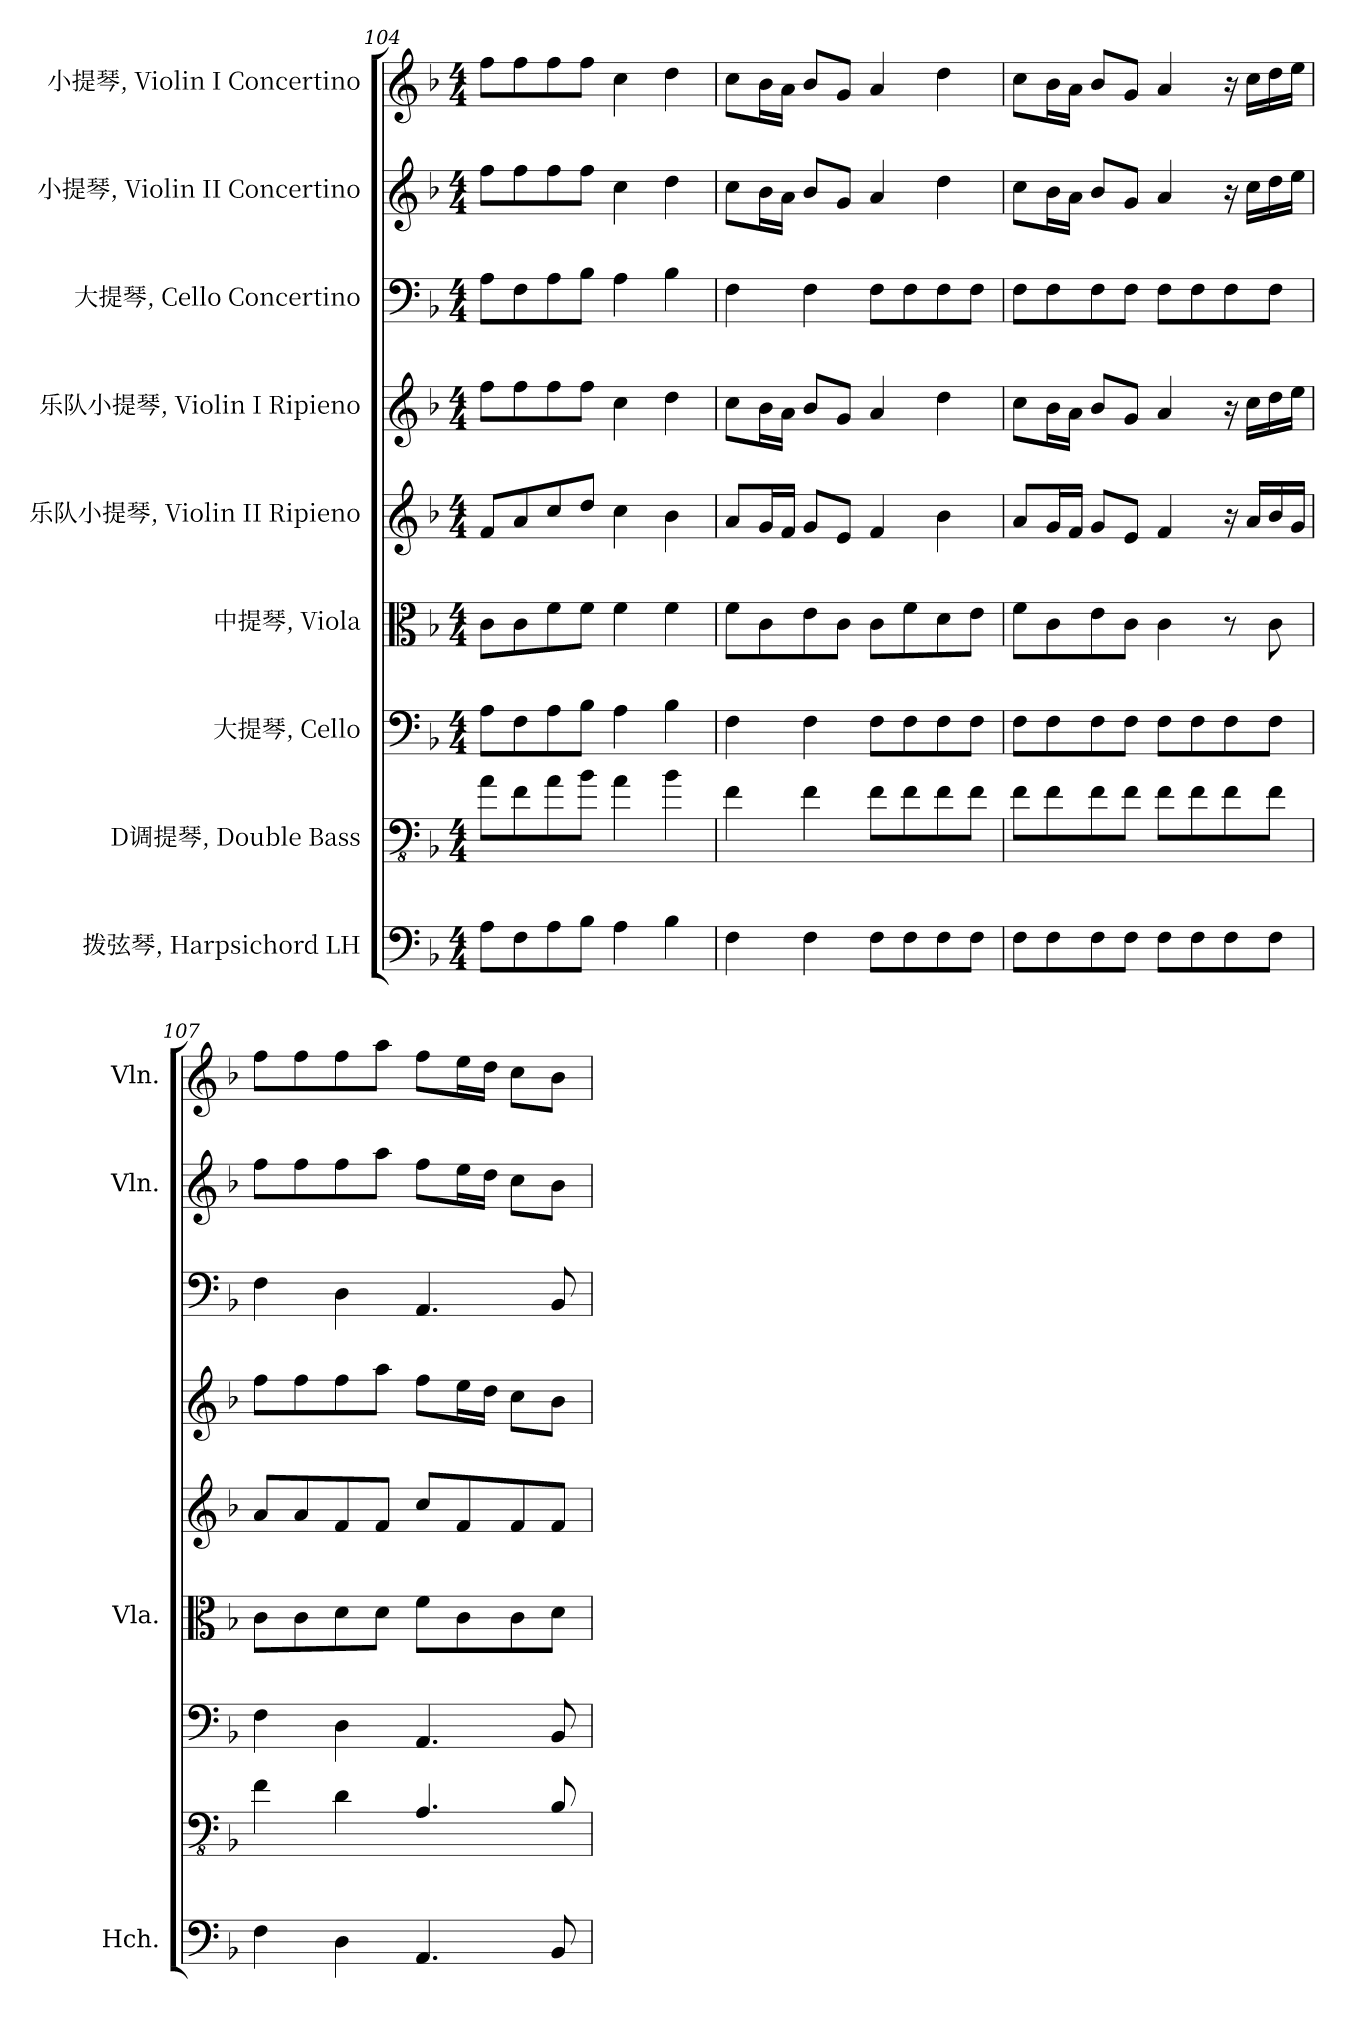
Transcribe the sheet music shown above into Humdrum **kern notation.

**kern	**kern	**kern	**kern	**kern	**kern	**kern	**kern	**kern
*part9	*part8	*part7	*part6	*part5	*part4	*part3	*part2	*part1
*staff9	*staff8	*staff7	*staff6	*staff5	*staff4	*staff3	*staff2	*staff1
*I"拨弦琴, Harpsichord LH	*I"D调提琴, Double Bass	*I"大提琴, Cello	*I"中提琴, Viola	*I"乐队小提琴, Violin II Ripieno	*I"乐队小提琴, Violin I Ripieno	*I"大提琴, Cello Concertino	*I"小提琴, Violin II Concertino	*I"小提琴, Violin I Concertino
*I'Hch.	*	*	*I'Vla.	*	*	*	*I'Vln.	*I'Vln.
*clefF4	*clefFv4	*clefF4	*clefC3	*clefG2	*clefG2	*clefF4	*clefG2	*clefG2
*	*ITrd7c12	*	*	*	*	*	*	*
*k[b-]	*k[b-]	*k[b-]	*k[b-]	*k[b-]	*k[b-]	*k[b-]	*k[b-]	*k[b-]
*M4/4	*M4/4	*M4/4	*M4/4	*M4/4	*M4/4	*M4/4	*M4/4	*M4/4
=104	=104	=104	=104	=104	=104	=104	=104	=104
8A\L	8AA\L	8A\L	8c\L	8f/L	8ff\L	8A\L	8ff\L	8ff\L
8F\	8FF\	8F\	8c\	8a/	8ff\	8F\	8ff\	8ff\
8A\	8AA\	8A\	8f\	8cc/	8ff\	8A\	8ff\	8ff\
8B-\J	8BB-\J	8B-\J	8f\J	8dd/J	8ff\J	8B-\J	8ff\J	8ff\J
4A\	4AA\	4A\	4f\	4cc\	4cc\	4A\	4cc\	4cc\
4B-\	4BB-\	4B-\	4f\	4b-\	4dd\	4B-\	4dd\	4dd\
=105	=105	=105	=105	=105	=105	=105	=105	=105
4F\	4FF\	4F\	8f\L	8a/L	8cc\L	4F\	8cc\L	8cc\L
.	.	.	8c\	16g/L	16b-\L	.	16b-\L	16b-\L
.	.	.	.	16f/JJ	16a\JJ	.	16a\JJ	16a\JJ
4F\	4FF\	4F\	8e\	8g/L	8b-/L	4F\	8b-/L	8b-/L
.	.	.	8c\J	8e/J	8g/J	.	8g/J	8g/J
8F\L	8FF\L	8F\L	8c\L	4f/	4a/	8F\L	4a/	4a/
8F\	8FF\	8F\	8f\	.	.	8F\	.	.
8F\	8FF\	8F\	8d\	4b-\	4dd\	8F\	4dd\	4dd\
8F\J	8FF\J	8F\J	8e\J	.	.	8F\J	.	.
!!LO:PB:g=z
=106	=106	=106	=106	=106	=106	=106	=106	=106
8F\L	8FF\L	8F\L	8f\L	8a/L	8cc\L	8F\L	8cc\L	8cc\L
8F\	8FF\	8F\	8c\	16g/L	16b-\L	8F\	16b-\L	16b-\L
.	.	.	.	16f/JJ	16a\JJ	.	16a\JJ	16a\JJ
8F\	8FF\	8F\	8e\	8g/L	8b-/L	8F\	8b-/L	8b-/L
8F\J	8FF\J	8F\J	8c\J	8e/J	8g/J	8F\J	8g/J	8g/J
8F\L	8FF\L	8F\L	4c\	4f/	4a/	8F\L	4a/	4a/
8F\	8FF\	8F\	.	.	.	8F\	.	.
8F\	8FF\	8F\	8r	16r	16r	8F\	16r	16r
.	.	.	.	16a/LL	16cc\LL	.	16cc\LL	16cc\LL
8F\J	8FF\J	8F\J	8c\	16b-/	16dd\	8F\J	16dd\	16dd\
.	.	.	.	16g/JJ	16ee\JJ	.	16ee\JJ	16ee\JJ
=107	=107	=107	=107	=107	=107	=107	=107	=107
4F\	4FF\	4F\	8c\L	8a/L	8ff\L	4F\	8ff\L	8ff\L
.	.	.	8c\	8a/	8ff\	.	8ff\	8ff\
4D\	4DD\	4D\	8d\	8f/	8ff\	4D\	8ff\	8ff\
.	.	.	8d\J	8f/J	8aa\J	.	8aa\J	8aa\J
4.AA/	4.AAA/	4.AA/	8f\L	8cc/L	8ff\L	4.AA/	8ff\L	8ff\L
.	.	.	8c\	8f/	16ee\L	.	16ee\L	16ee\L
.	.	.	.	.	16dd\JJ	.	16dd\JJ	16dd\JJ
.	.	.	8c\	8f/	8cc\L	.	8cc\L	8cc\L
8BB-/	8BBB-/	8BB-/	8d\J	8f/J	8b-\J	8BB-/	8b-\J	8b-\J
=	=	=	=	=	=	=	=	=
*-	*-	*-	*-	*-	*-	*-	*-	*-
